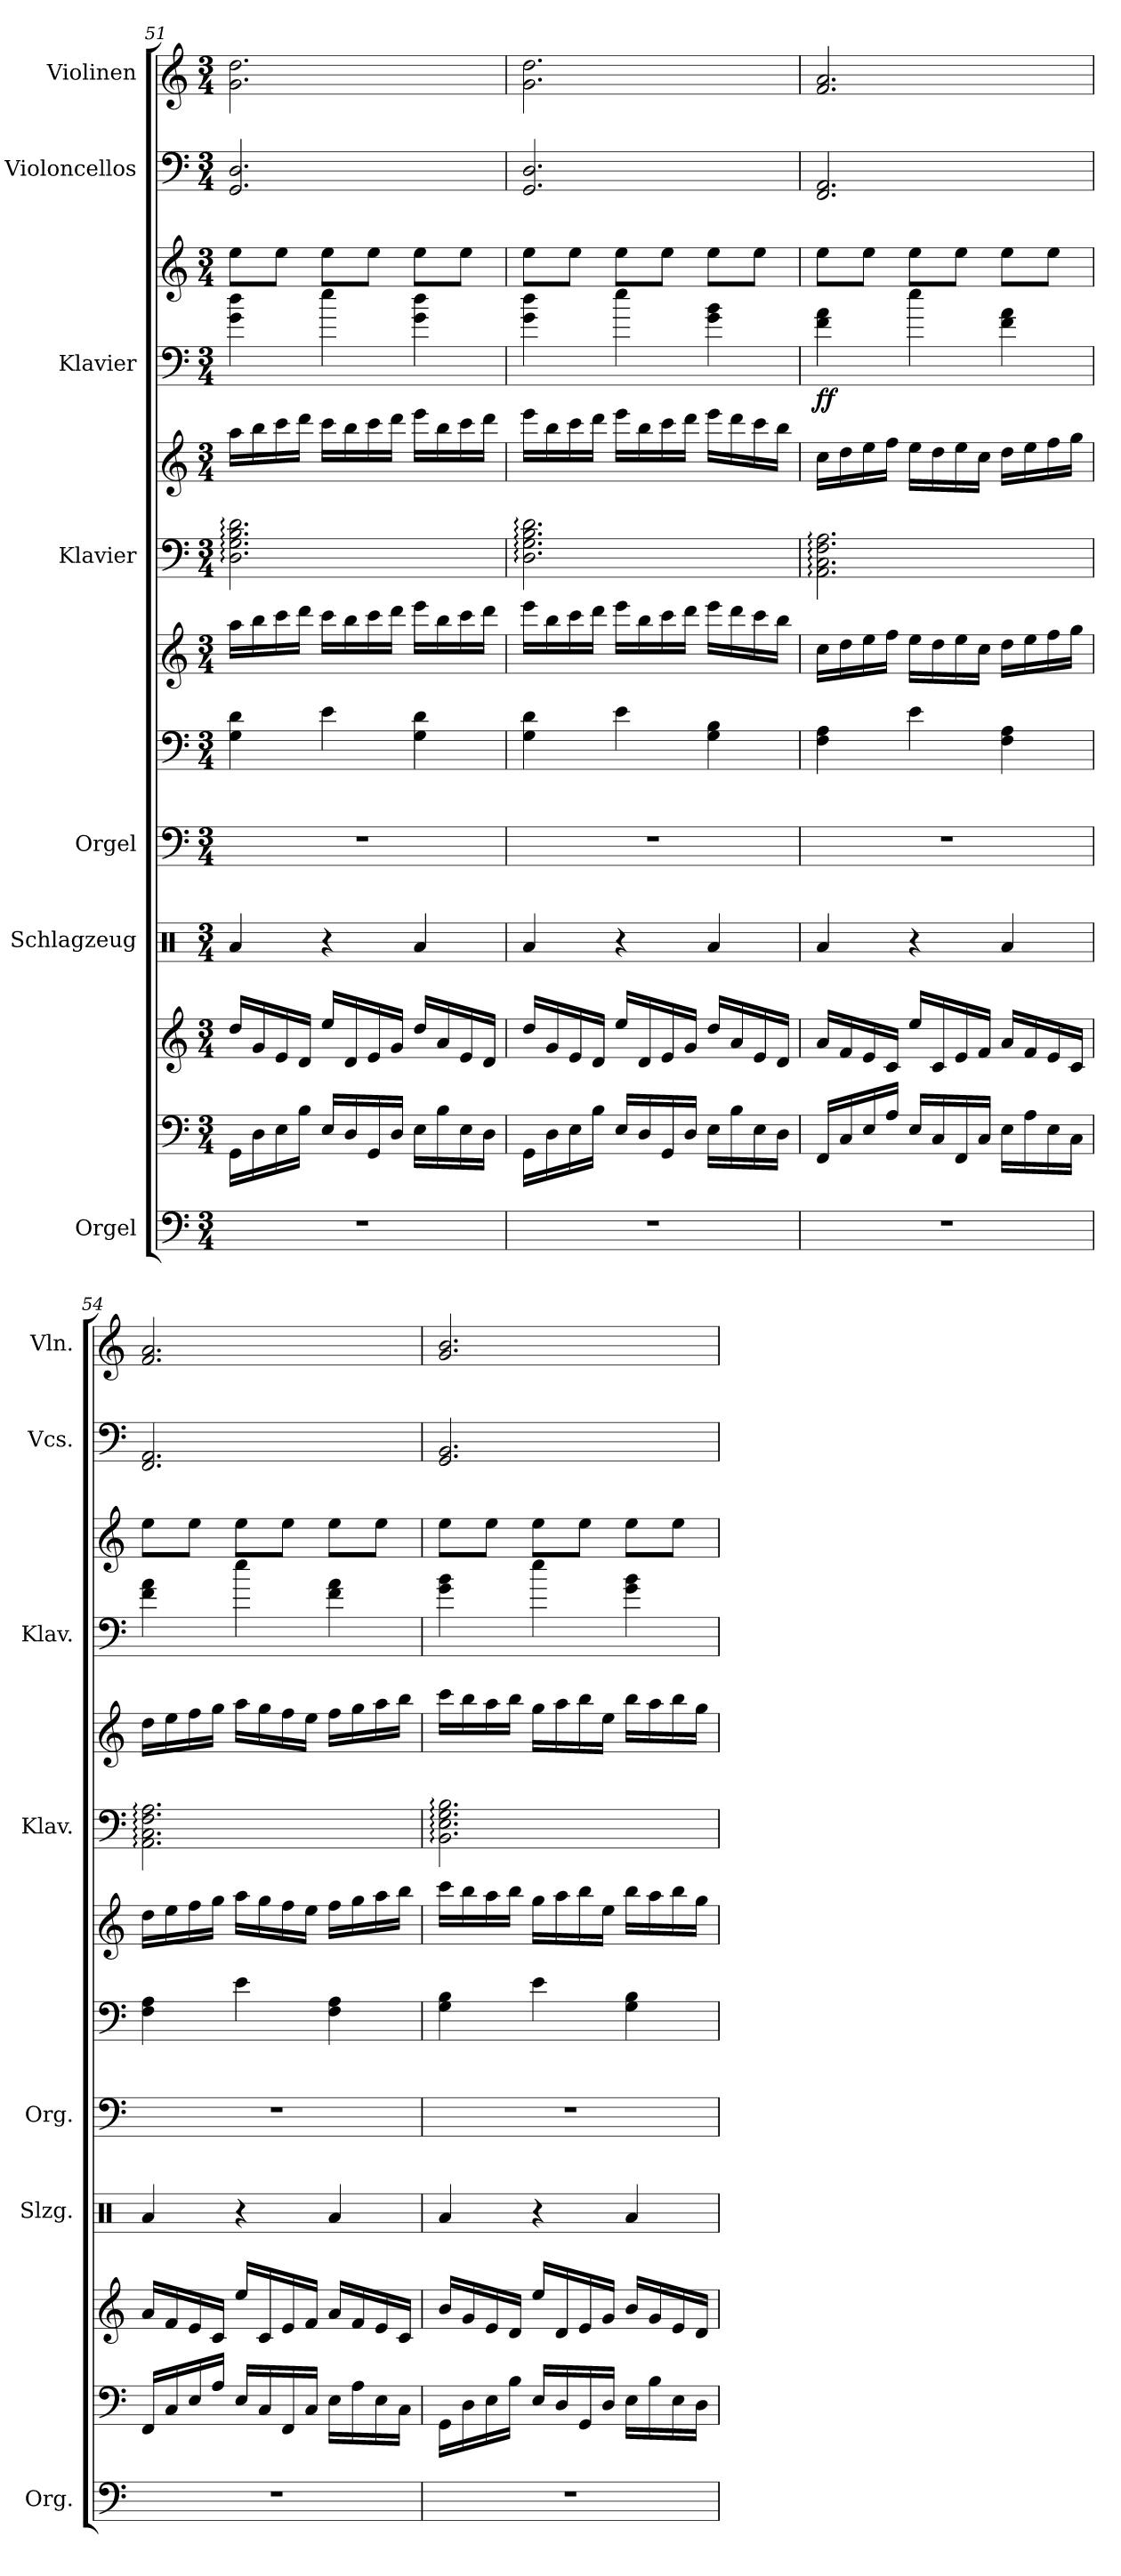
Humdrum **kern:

**kern	**kern	**kern	**kern	**kern	**kern	**kern	**kern	**kern	**kern	**kern	**dynam	**kern	**kern
*part7	*part7	*part7	*part6	*part5	*part5	*part5	*part4	*part4	*part3	*part3	*part3	*part2	*part1
*staff13	*staff12	*staff11	*staff10	*staff9	*staff8	*staff7	*staff6	*staff5	*staff4	*staff3	*staff3/4	*staff2	*staff1
*I"Orgel	*	*	*I"Schlagzeug	*I"Orgel	*	*	*I"Klavier	*	*I"Klavier	*	*	*I"Violoncellos	*I"Violinen
*I'Org.	*	*	*I'Slzg.	*I'Org.	*	*	*I'Klav.	*	*I'Klav.	*	*	*I'Vcs.	*I'Vln.
*clefF4	*clefF4	*clefG2	*clefX	*clefF4	*clefF4	*clefG2	*clefF4	*clefG2	*clefF4	*clefG2	*	*clefF4	*clefG2
*k[]	*k[]	*k[]	*k[]	*k[]	*k[]	*k[]	*k[]	*k[]	*k[]	*k[]	*	*k[]	*k[]
*M3/4	*M3/4	*M3/4	*M3/4	*M3/4	*M3/4	*M3/4	*M3/4	*M3/4	*M3/4	*M3/4	*	*M3/4	*M3/4
=51	=51	=51	=51	=51	=51	=51	=51	=51	=51	=51	=51	=51	=51
2.r	16GG\LL	16dd/LL	4Ra/	2.r	4G\ 4d\	16aa\LL	2.D\: 2.G\: 2.B\: 2.d\:	16aa\LL	4g\ 4dd\	8ee\L	.	2.GG/ 2.D/	2.g\ 2.dd\
.	16D\	16g/	.	.	.	16bb\	.	16bb\	.	.	.	.	.
.	16E\	16e/	.	.	.	16ccc\	.	16ccc\	.	8ee\J	.	.	.
.	16B\JJ	16d/JJ	.	.	.	16ddd\JJ	.	16ddd\JJ	.	.	.	.	.
.	16E/LL	16ee/LL	4r	.	4e\	16ccc\LL	.	16ccc\LL	4ee\	8ee\L	.	.	.
.	16D/	16d/	.	.	.	16bb\	.	16bb\	.	.	.	.	.
.	16GG/	16e/	.	.	.	16ccc\	.	16ccc\	.	8ee\J	.	.	.
.	16D/JJ	16g/JJ	.	.	.	16ddd\JJ	.	16ddd\JJ	.	.	.	.	.
.	16E\LL	16dd/LL	4Ra/	.	4G\ 4d\	16eee\LL	.	16eee\LL	4g\ 4dd\	8ee\L	.	.	.
.	16B\	16a/	.	.	.	16bb\	.	16bb\	.	.	.	.	.
.	16E\	16e/	.	.	.	16ccc\	.	16ccc\	.	8ee\J	.	.	.
.	16D\JJ	16d/JJ	.	.	.	16ddd\JJ	.	16ddd\JJ	.	.	.	.	.
!!LO:PB:g=z
=52	=52	=52	=52	=52	=52	=52	=52	=52	=52	=52	=52	=52	=52
2.r	16GG\LL	16dd/LL	4Ra/	2.r	4G\ 4d\	16eee\LL	2.D\: 2.G\: 2.B\: 2.d\:	16eee\LL	4g\ 4dd\	8ee\L	.	2.GG/ 2.D/	2.g\ 2.dd\
.	16D\	16g/	.	.	.	16bb\	.	16bb\	.	.	.	.	.
.	16E\	16e/	.	.	.	16ccc\	.	16ccc\	.	8ee\J	.	.	.
.	16B\JJ	16d/JJ	.	.	.	16ddd\JJ	.	16ddd\JJ	.	.	.	.	.
.	16E/LL	16ee/LL	4r	.	4e\	16eee\LL	.	16eee\LL	4ee\	8ee\L	.	.	.
.	16D/	16d/	.	.	.	16bb\	.	16bb\	.	.	.	.	.
.	16GG/	16e/	.	.	.	16ccc\	.	16ccc\	.	8ee\J	.	.	.
.	16D/JJ	16g/JJ	.	.	.	16ddd\JJ	.	16ddd\JJ	.	.	.	.	.
.	16E\LL	16dd/LL	4Ra/	.	4G\ 4B\	16eee\LL	.	16eee\LL	4g\ 4b\	8ee\L	.	.	.
.	16B\	16a/	.	.	.	16ddd\	.	16ddd\	.	.	.	.	.
.	16E\	16e/	.	.	.	16ccc\	.	16ccc\	.	8ee\J	.	.	.
.	16D\JJ	16d/JJ	.	.	.	16bb\JJ	.	16bb\JJ	.	.	.	.	.
=53	=53	=53	=53	=53	=53	=53	=53	=53	=53	=53	=53	=53	=53
!	!	!	!	!	!	!	!	!	!	!	!LO:DY:b=2	!	!
2.r	16FF/LL	16a/LL	4Ra/	2.r	4F\ 4A\	16cc\LL	2.AA\: 2.C\: 2.F\: 2.A\:	16cc\LL	4f\ 4a\	8ee\L	ff	2.FF/ 2.AA/	2.f/ 2.a/
.	16C/	16f/	.	.	.	16dd\	.	16dd\	.	.	.	.	.
.	16E/	16e/	.	.	.	16ee\	.	16ee\	.	8ee\J	.	.	.
.	16A/JJ	16c/JJ	.	.	.	16ff\JJ	.	16ff\JJ	.	.	.	.	.
.	16E/LL	16ee/LL	4r	.	4e\	16ee\LL	.	16ee\LL	4ee\	8ee\L	.	.	.
.	16C/	16c/	.	.	.	16dd\	.	16dd\	.	.	.	.	.
.	16FF/	16e/	.	.	.	16ee\	.	16ee\	.	8ee\J	.	.	.
.	16C/JJ	16f/JJ	.	.	.	16cc\JJ	.	16cc\JJ	.	.	.	.	.
.	16E\LL	16a/LL	4Ra/	.	4F\ 4A\	16dd\LL	.	16dd\LL	4f\ 4a\	8ee\L	.	.	.
.	16A\	16f/	.	.	.	16ee\	.	16ee\	.	.	.	.	.
.	16E\	16e/	.	.	.	16ff\	.	16ff\	.	8ee\J	.	.	.
.	16C\JJ	16c/JJ	.	.	.	16gg\JJ	.	16gg\JJ	.	.	.	.	.
=54	=54	=54	=54	=54	=54	=54	=54	=54	=54	=54	=54	=54	=54
2.r	16FF/LL	16a/LL	4Ra/	2.r	4F\ 4A\	16dd\LL	2.AA\: 2.C\: 2.F\: 2.A\:	16dd\LL	4f\ 4a\	8ee\L	.	2.FF/ 2.AA/	2.f/ 2.a/
.	16C/	16f/	.	.	.	16ee\	.	16ee\	.	.	.	.	.
.	16E/	16e/	.	.	.	16ff\	.	16ff\	.	8ee\J	.	.	.
.	16A/JJ	16c/JJ	.	.	.	16gg\JJ	.	16gg\JJ	.	.	.	.	.
.	16E/LL	16ee/LL	4r	.	4e\	16aa\LL	.	16aa\LL	4ee\	8ee\L	.	.	.
.	16C/	16c/	.	.	.	16gg\	.	16gg\	.	.	.	.	.
.	16FF/	16e/	.	.	.	16ff\	.	16ff\	.	8ee\J	.	.	.
.	16C/JJ	16f/JJ	.	.	.	16ee\JJ	.	16ee\JJ	.	.	.	.	.
.	16E\LL	16a/LL	4Ra/	.	4F\ 4A\	16ff\LL	.	16ff\LL	4f\ 4a\	8ee\L	.	.	.
.	16A\	16f/	.	.	.	16gg\	.	16gg\	.	.	.	.	.
.	16E\	16e/	.	.	.	16aa\	.	16aa\	.	8ee\J	.	.	.
.	16C\JJ	16c/JJ	.	.	.	16bb\JJ	.	16bb\JJ	.	.	.	.	.
!!LO:PB:g=z
=55	=55	=55	=55	=55	=55	=55	=55	=55	=55	=55	=55	=55	=55
2.r	16GG\LL	16b/LL	4Ra/	2.r	4G\ 4B\	16ccc\LL	2.BB\: 2.E\: 2.G\: 2.B\:	16ccc\LL	4g\ 4b\	8ee\L	.	2.GG/ 2.BB/	2.g/ 2.b/
.	16D\	16g/	.	.	.	16bb\	.	16bb\	.	.	.	.	.
.	16E\	16e/	.	.	.	16aa\	.	16aa\	.	8ee\J	.	.	.
.	16B\JJ	16d/JJ	.	.	.	16bb\JJ	.	16bb\JJ	.	.	.	.	.
.	16E/LL	16ee/LL	4r	.	4e\	16gg\LL	.	16gg\LL	4ee\	8ee\L	.	.	.
.	16D/	16d/	.	.	.	16aa\	.	16aa\	.	.	.	.	.
.	16GG/	16e/	.	.	.	16bb\	.	16bb\	.	8ee\J	.	.	.
.	16D/JJ	16g/JJ	.	.	.	16ee\JJ	.	16ee\JJ	.	.	.	.	.
.	16E\LL	16b/LL	4Ra/	.	4G\ 4B\	16bb\LL	.	16bb\LL	4g\ 4b\	8ee\L	.	.	.
.	16B\	16g/	.	.	.	16aa\	.	16aa\	.	.	.	.	.
.	16E\	16e/	.	.	.	16bb\	.	16bb\	.	8ee\J	.	.	.
.	16D\JJ	16d/JJ	.	.	.	16gg\JJ	.	16gg\JJ	.	.	.	.	.
=	=	=	=	=	=	=	=	=	=	=	=	=	=
*-	*-	*-	*-	*-	*-	*-	*-	*-	*-	*-	*-	*-	*-
